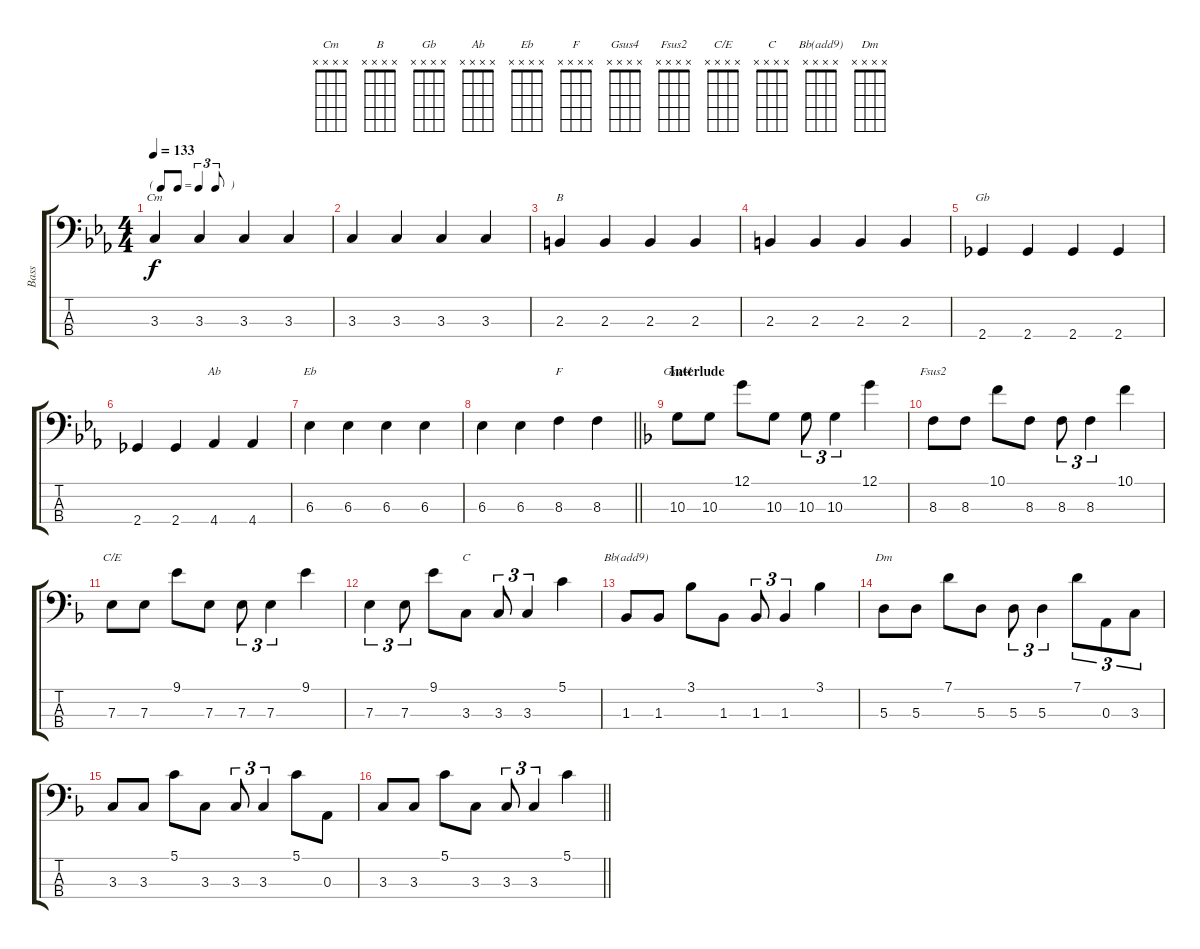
\track ("Bass" "Bass") {instrument electricbassfinger}
\staff {score tabs}
\tuning (G2 D2 A1 E1) {hide}
\chord ("Cm" x x x x)
\chord ("B" x x x x)
\chord ("Gb" x x x x)
\chord ("Ab" x x x x)
\chord ("Eb" x x x x)
\chord ("F" x x x x)
\chord ("Gsus4" x x x x)
\chord ("Fsus2" x x x x)
\chord ("C/E" x x x x)
\chord ("C" x x x x)
\chord ("Bb(add9)" x x x x)
\chord ("Dm" x x x x)
\ts (4 4)
\tf triplet8th
\tempo 133
\clef f4
\ks cminor
3.3.4{ch "Cm" dy f} 3.3.4 3.3.4 3.3.4 |
3.3.4 3.3.4 3.3.4 3.3.4 |
2.3.4{ch "B"} 2.3.4 2.3.4 2.3.4 |
2.3.4 2.3.4 2.3.4 2.3.4 |
2.4.4{ch "Gb"} 2.4.4 2.4.4 2.4.4 |
2.4.4 2.4.4 4.4.4{ch "Ab"} 4.4.4 |
6.3.4{ch "Eb"} 6.3.4 6.3.4 6.3.4 |
\barLineRight lightlight
6.3.4 6.3.4 8.3.4{ch "F"} 8.3.4 |
\section ("" "Interlude")
\ks dminor
10.3.8{ch "Gsus4"} 10.3.8 12.1.8 10.3.8 10.3.8{tu (3 2)} 10.3.4{tu (3 2)} 12.1.4 |
8.3.8{ch "Fsus2"} 8.3.8 10.1.8 8.3.8 8.3.8{tu (3 2)} 8.3.4{tu (3 2)} 10.1.4 |
7.3.8{ch "C/E"} 7.3.8 9.1.8 7.3.8 7.3.8{tu (3 2)} 7.3.4{tu (3 2)} 9.1.4 |
7.3.4{tu (3 2)} 7.3.8{tu (3 2)} 9.1.8 3.3.8{ch "C"} 3.3.8{tu (3 2)} 3.3.4{tu (3 2)} 5.1.4 |
1.3.8{ch "Bb(add9)"} 1.3.8 3.1.8 1.3.8 1.3.8{tu (3 2)} 1.3.4{tu (3 2)} 3.1.4 |
5.3.8{ch "Dm"} 5.3.8 7.1.8 5.3.8 5.3.8{tu (3 2)} 5.3.4{tu (3 2)} 7.1.8{tu (3 2)} 0.3.8{tu (3 2)} 3.3.8{tu (3 2)} |
3.3.8 3.3.8 5.1.8 3.3.8 3.3.8{tu (3 2)} 3.3.4{tu (3 2)} 5.1.8 0.3.8 |
\barLineRight lightlight
3.3.8 3.3.8 5.1.8 3.3.8 3.3.8{tu (3 2)} 3.3.4{tu (3 2)} 5.1.4
